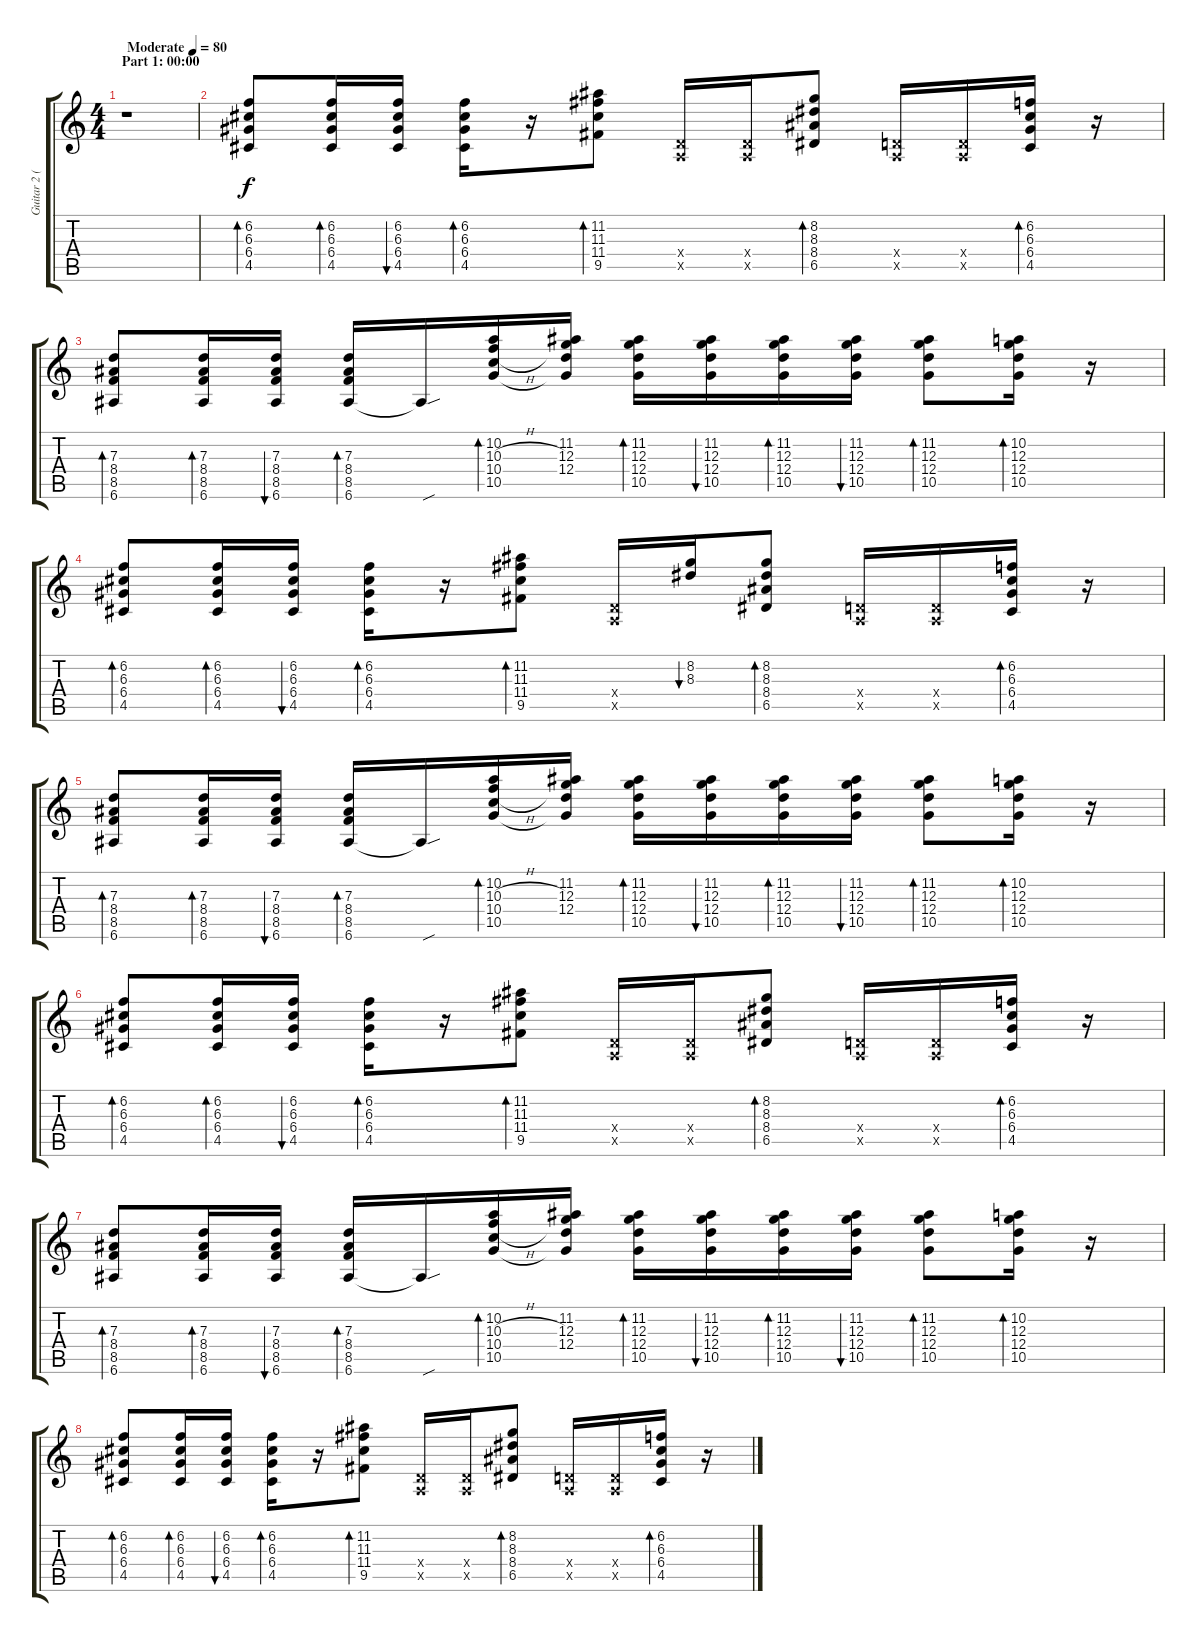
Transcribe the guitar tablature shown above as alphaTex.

\track ("Guitar 2 (Distortion)" "Guitar 2 (") {instrument distortionguitar}
\staff {score tabs}
\tuning (E4 B3 G3 D3 A2 E2) {hide}
\ts (4 4)
\section ("" "Part 1: 00:00")
\tempo (80 "Moderate")
\clef g2
\ks c
r.1{dy f instrument distortionguitar} |
(6.2 6.3 6.4 4.5).8{bd 30} (6.2 6.3 6.4 4.5).16{bd 30} (6.2 6.3 6.4 4.5).16{bu 30} (6.2 6.3 6.4 4.5).16{bd 30} r.16 (11.2 11.3 11.4 9.5).8{bd 30} (0.4{x} 0.5{x}).16 (0.4{x} 0.5{x}).16 (8.2 8.3 8.4 6.5).8{bd 30} (0.4{x} 0.5{x}).16 (0.4{x} 0.5{x}).16 (6.2 6.3 6.4 4.5).16{bd 30} r.16 |
(7.3 8.4 8.5 6.6).8{bd 30} (7.3 8.4 8.5 6.6).16{bd 30} (7.3 8.4 8.5 6.6).16{bu 30} (7.3 8.4 8.5 6.6).16{bd 30} 6.6{sou t}.16 (10.2 10.3{h} 10.4{h} 10.5).16{bd 30} (11.2 12.3 12.4 10.5{t}).16 (11.2 12.3 12.4 10.5).16{bd 30} (11.2 12.3 12.4 10.5).16{bu 30} (11.2 12.3 12.4 10.5).16{bd 30} (11.2 12.3 12.4 10.5).16{bu 30} (11.2 12.3 12.4 10.5).8{bd 30} (10.2 12.3 12.4 10.5).16{bd 30} r.16 |
(6.2 6.3 6.4 4.5).8{bd 30} (6.2 6.3 6.4 4.5).16{bd 30} (6.2 6.3 6.4 4.5).16{bu 30} (6.2 6.3 6.4 4.5).16{bd 30} r.16 (11.2 11.3 11.4 9.5).8{bd 30} (0.4{x} 0.5{x}).16 (8.2 8.3).16{bu 30} (8.2 8.3 8.4 6.5).8{bd 30} (0.4{x} 0.5{x}).16 (0.4{x} 0.5{x}).16 (6.2 6.3 6.4 4.5).16{bd 30} r.16 |
(7.3 8.4 8.5 6.6).8{bd 30} (7.3 8.4 8.5 6.6).16{bd 30} (7.3 8.4 8.5 6.6).16{bu 30} (7.3 8.4 8.5 6.6).16{bd 30} 6.6{sou t}.16 (10.2 10.3{h} 10.4{h} 10.5).16{bd 30} (11.2 12.3 12.4 10.5{t}).16 (11.2 12.3 12.4 10.5).16{bd 30} (11.2 12.3 12.4 10.5).16{bu 30} (11.2 12.3 12.4 10.5).16{bd 30} (11.2 12.3 12.4 10.5).16{bu 30} (11.2 12.3 12.4 10.5).8{bd 30} (10.2 12.3 12.4 10.5).16{bd 30} r.16 |
(6.2 6.3 6.4 4.5).8{bd 30} (6.2 6.3 6.4 4.5).16{bd 30} (6.2 6.3 6.4 4.5).16{bu 30} (6.2 6.3 6.4 4.5).16{bd 30} r.16 (11.2 11.3 11.4 9.5).8{bd 30} (0.4{x} 0.5{x}).16 (0.4{x} 0.5{x}).16 (8.2 8.3 8.4 6.5).8{bd 30} (0.4{x} 0.5{x}).16 (0.4{x} 0.5{x}).16 (6.2 6.3 6.4 4.5).16{bd 30} r.16 |
(7.3 8.4 8.5 6.6).8{bd 30} (7.3 8.4 8.5 6.6).16{bd 30} (7.3 8.4 8.5 6.6).16{bu 30} (7.3 8.4 8.5 6.6).16{bd 30} 6.6{sou t}.16 (10.2 10.3{h} 10.4{h} 10.5).16{bd 30} (11.2 12.3 12.4 10.5{t}).16 (11.2 12.3 12.4 10.5).16{bd 30} (11.2 12.3 12.4 10.5).16{bu 30} (11.2 12.3 12.4 10.5).16{bd 30} (11.2 12.3 12.4 10.5).16{bu 30} (11.2 12.3 12.4 10.5).8{bd 30} (10.2 12.3 12.4 10.5).16{bd 30} r.16 |
(6.2 6.3 6.4 4.5).8{bd 30} (6.2 6.3 6.4 4.5).16{bd 30} (6.2 6.3 6.4 4.5).16{bu 30} (6.2 6.3 6.4 4.5).16{bd 30} r.16 (11.2 11.3 11.4 9.5).8{bd 30} (0.4{x} 0.5{x}).16 (0.4{x} 0.5{x}).16 (8.2 8.3 8.4 6.5).8{bd 30} (0.4{x} 0.5{x}).16 (0.4{x} 0.5{x}).16 (6.2 6.3 6.4 4.5).16{bd 30} r.16
